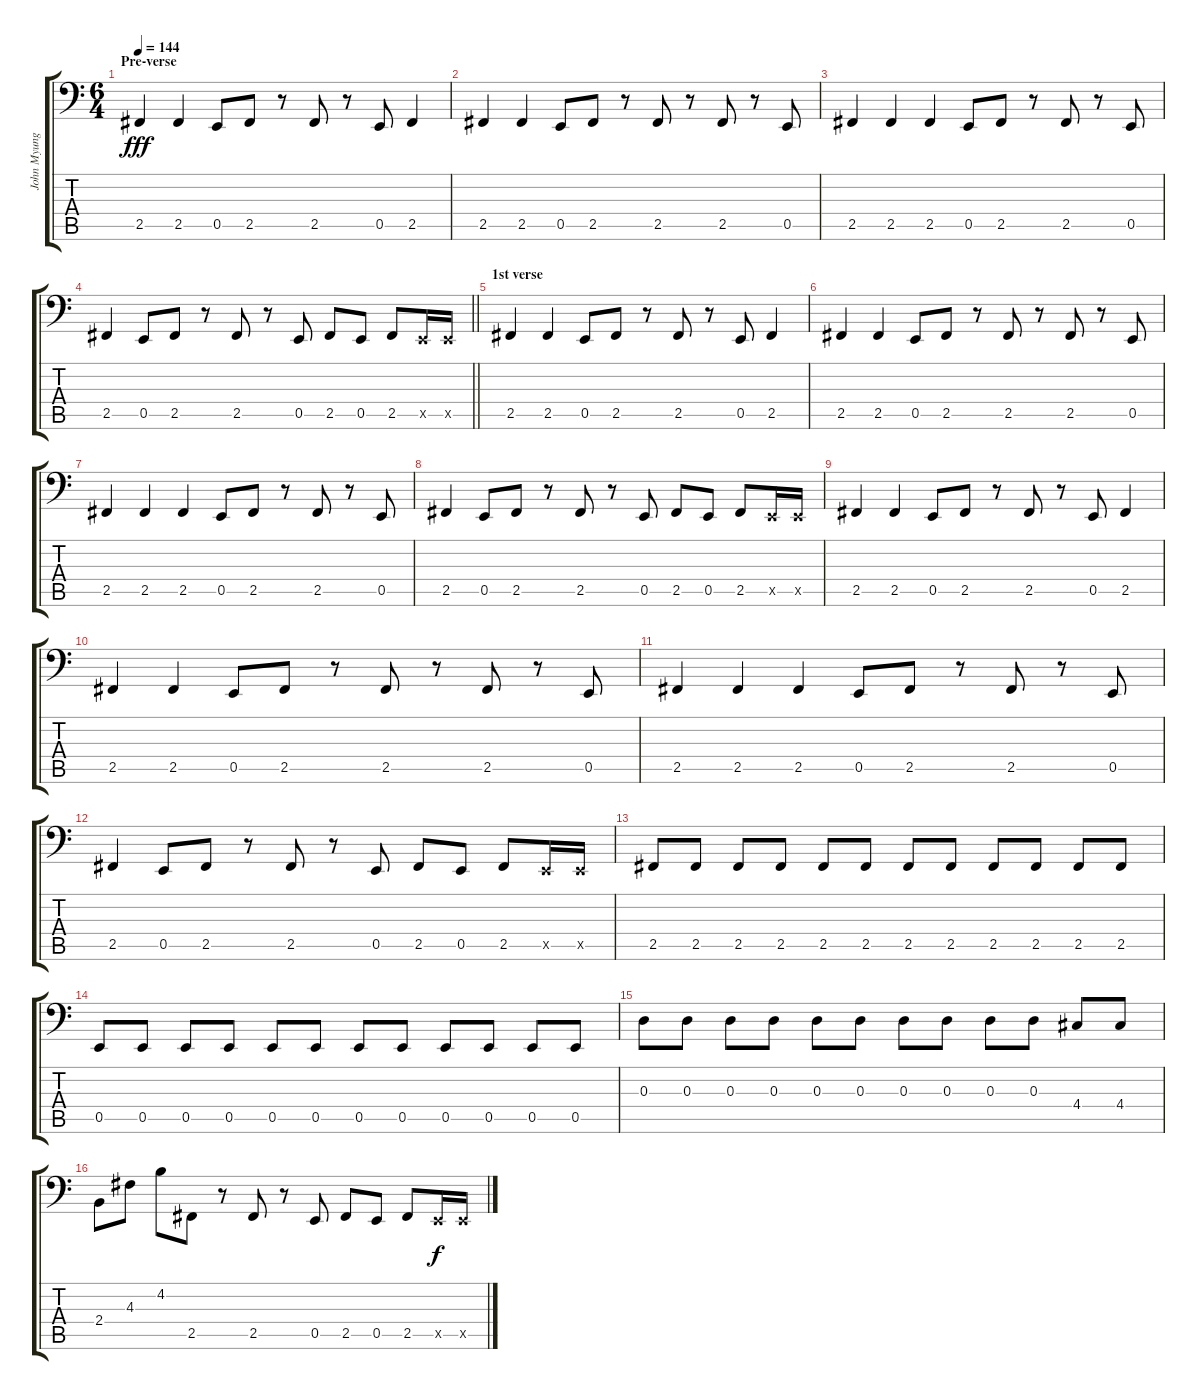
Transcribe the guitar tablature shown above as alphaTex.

\track ("John Myung - bass" "John Myung") {instrument electricbassfinger}
\staff {score tabs}
\tuning (C3 G2 D2 A1 E1 B0) {hide}
\ts (6 4)
\section ("" "Pre-verse")
\tempo 144
\clef f4
\ks c
2.5.4{dy fff} 2.5.4 0.5.8 2.5.8 r.8 2.5.8 r.8 0.5.8 2.5.4 |
2.5.4 2.5.4 0.5.8 2.5.8 r.8 2.5.8 r.8 2.5.8 r.8 0.5.8 |
2.5.4 2.5.4 2.5.4 0.5.8 2.5.8 r.8 2.5.8 r.8 0.5.8 |
\barLineRight lightlight
2.5.4 0.5.8 2.5.8 r.8 2.5.8 r.8 0.5.8 2.5.8 0.5.8 2.5.8 0.5{x}.16 0.5{x}.16 |
\section ("" "1st verse")
2.5.4 2.5.4 0.5.8 2.5.8 r.8 2.5.8 r.8 0.5.8 2.5.4 |
2.5.4 2.5.4 0.5.8 2.5.8 r.8 2.5.8 r.8 2.5.8 r.8 0.5.8 |
2.5.4 2.5.4 2.5.4 0.5.8 2.5.8 r.8 2.5.8 r.8 0.5.8 |
2.5.4 0.5.8 2.5.8 r.8 2.5.8 r.8 0.5.8 2.5.8 0.5.8 2.5.8 0.5{x}.16 0.5{x}.16 |
2.5.4 2.5.4 0.5.8 2.5.8 r.8 2.5.8 r.8 0.5.8 2.5.4 |
2.5.4 2.5.4 0.5.8 2.5.8 r.8 2.5.8 r.8 2.5.8 r.8 0.5.8 |
2.5.4 2.5.4 2.5.4 0.5.8 2.5.8 r.8 2.5.8 r.8 0.5.8 |
2.5.4 0.5.8 2.5.8 r.8 2.5.8 r.8 0.5.8 2.5.8 0.5.8 2.5.8 0.5{x}.16 0.5{x}.16 |
2.5.8 2.5.8 2.5.8 2.5.8 2.5.8 2.5.8 2.5.8 2.5.8 2.5.8 2.5.8 2.5.8 2.5.8 |
0.5.8 0.5.8 0.5.8 0.5.8 0.5.8 0.5.8 0.5.8 0.5.8 0.5.8 0.5.8 0.5.8 0.5.8 |
0.3.8 0.3.8 0.3.8 0.3.8 0.3.8 0.3.8 0.3.8 0.3.8 0.3.8 0.3.8 4.4.8 4.4.8 |
2.4.8 4.3.8 4.2.8 2.5.8 r.8 2.5.8 r.8 0.5.8 2.5.8 0.5.8 2.5.8 0.5{x}.16{dy f} 0.5{x}.16
